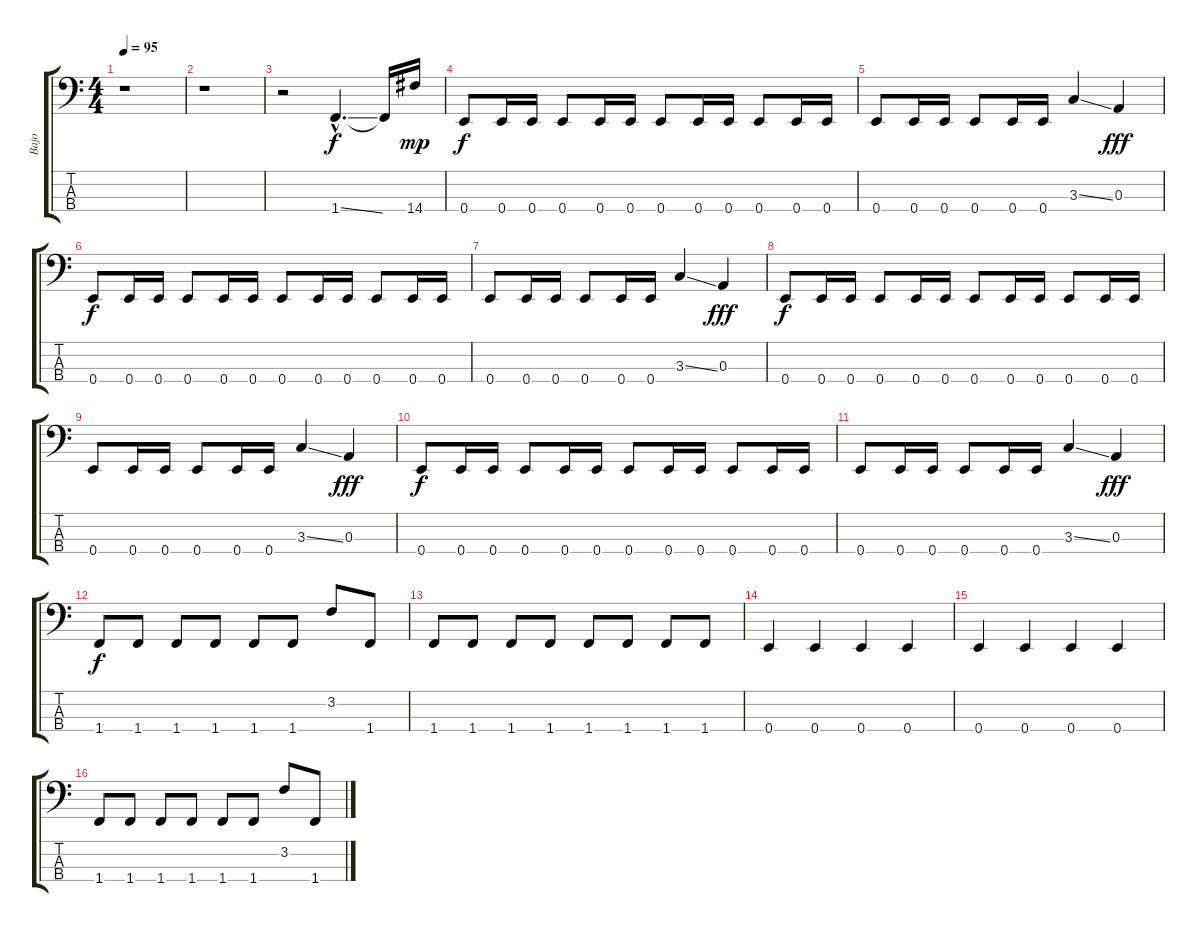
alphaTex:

\track ("Bajo" "Bajo") {instrument electricbassfinger}
\staff {score tabs}
\tuning (G2 D2 A1 E1) {hide}
\ts (4 4)
\tempo 95
\clef f4
\ks c
r.1{dy f} |
r.1 |
r.2 1.4{ss hac}.4{d} 1.4{t}.16 14.4.16{dy mp} |
0.4.8{dy f} 0.4.16 0.4.16 0.4.8 0.4.16 0.4.16 0.4.8 0.4.16 0.4.16 0.4.8 0.4.16 0.4.16 |
0.4.8 0.4.16 0.4.16 0.4.8 0.4.16 0.4.16 3.3{ss}.4 0.3.4{dy fff} |
0.4.8{dy f} 0.4.16 0.4.16 0.4.8 0.4.16 0.4.16 0.4.8 0.4.16 0.4.16 0.4.8 0.4.16 0.4.16 |
0.4.8 0.4.16 0.4.16 0.4.8 0.4.16 0.4.16 3.3{ss}.4 0.3.4{dy fff} |
0.4.8{dy f} 0.4.16 0.4.16 0.4.8 0.4.16 0.4.16 0.4.8 0.4.16 0.4.16 0.4.8 0.4.16 0.4.16 |
0.4.8 0.4.16 0.4.16 0.4.8 0.4.16 0.4.16 3.3{ss}.4 0.3.4{dy fff} |
0.4.8{dy f} 0.4.16 0.4.16 0.4.8 0.4.16 0.4.16 0.4.8 0.4.16 0.4.16 0.4.8 0.4.16 0.4.16 |
0.4.8 0.4.16 0.4.16 0.4.8 0.4.16 0.4.16 3.3{ss}.4 0.3.4{dy fff} |
1.4.8{dy f} 1.4.8 1.4.8 1.4.8 1.4.8 1.4.8 3.2.8 1.4.8 |
1.4.8 1.4.8 1.4.8 1.4.8 1.4.8 1.4.8 1.4.8 1.4.8 |
0.4.4 0.4.4 0.4.4 0.4.4 |
0.4.4 0.4.4 0.4.4 0.4.4 |
1.4.8 1.4.8 1.4.8 1.4.8 1.4.8 1.4.8 3.2.8 1.4.8
